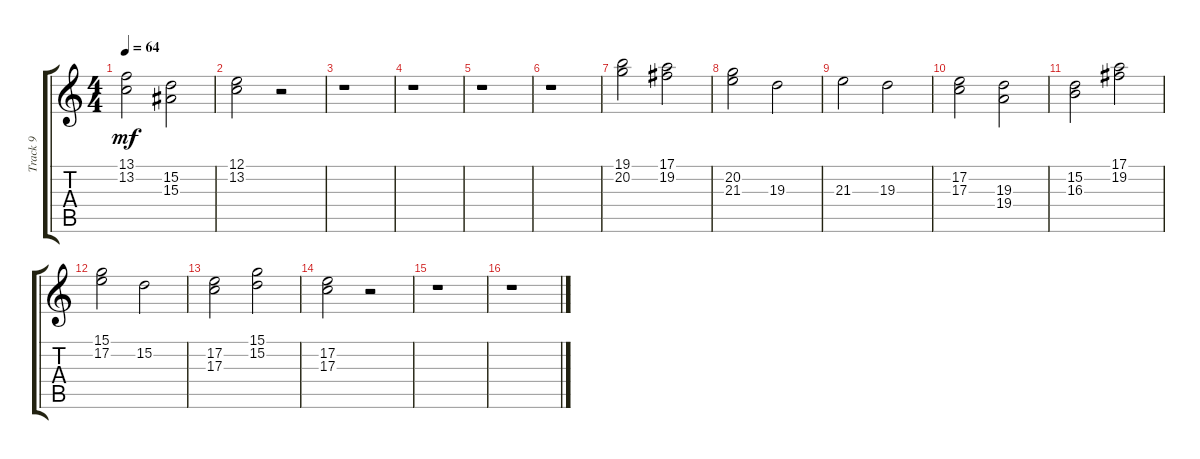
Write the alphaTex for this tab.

\track ("Track 9" "Track 9") {instrument rockorgan}
\staff {score tabs}
\tuning (E4 B3 G3 D3 A2 E2) {hide}
\ts (4 4)
\tempo 64
\clef g2
\ks c
(13.1 13.2).2{dy mf} (15.2 15.3).2 |
(12.1 13.2).2 r.2 |
r.1 |
r.1 |
r.1 |
r.1 |
(19.1 20.2).2 (17.1 19.2).2 |
(20.2 21.3).2 19.3.2 |
21.3.2 19.3.2 |
(17.2 17.3).2 (19.3 19.4).2 |
(15.2 16.3).2 (17.1 19.2).2 |
(15.1 17.2).2 15.2.2 |
(17.2 17.3).2 (15.1 15.2).2 |
(17.2 17.3).2 r.2 |
r.1 |
r.1
